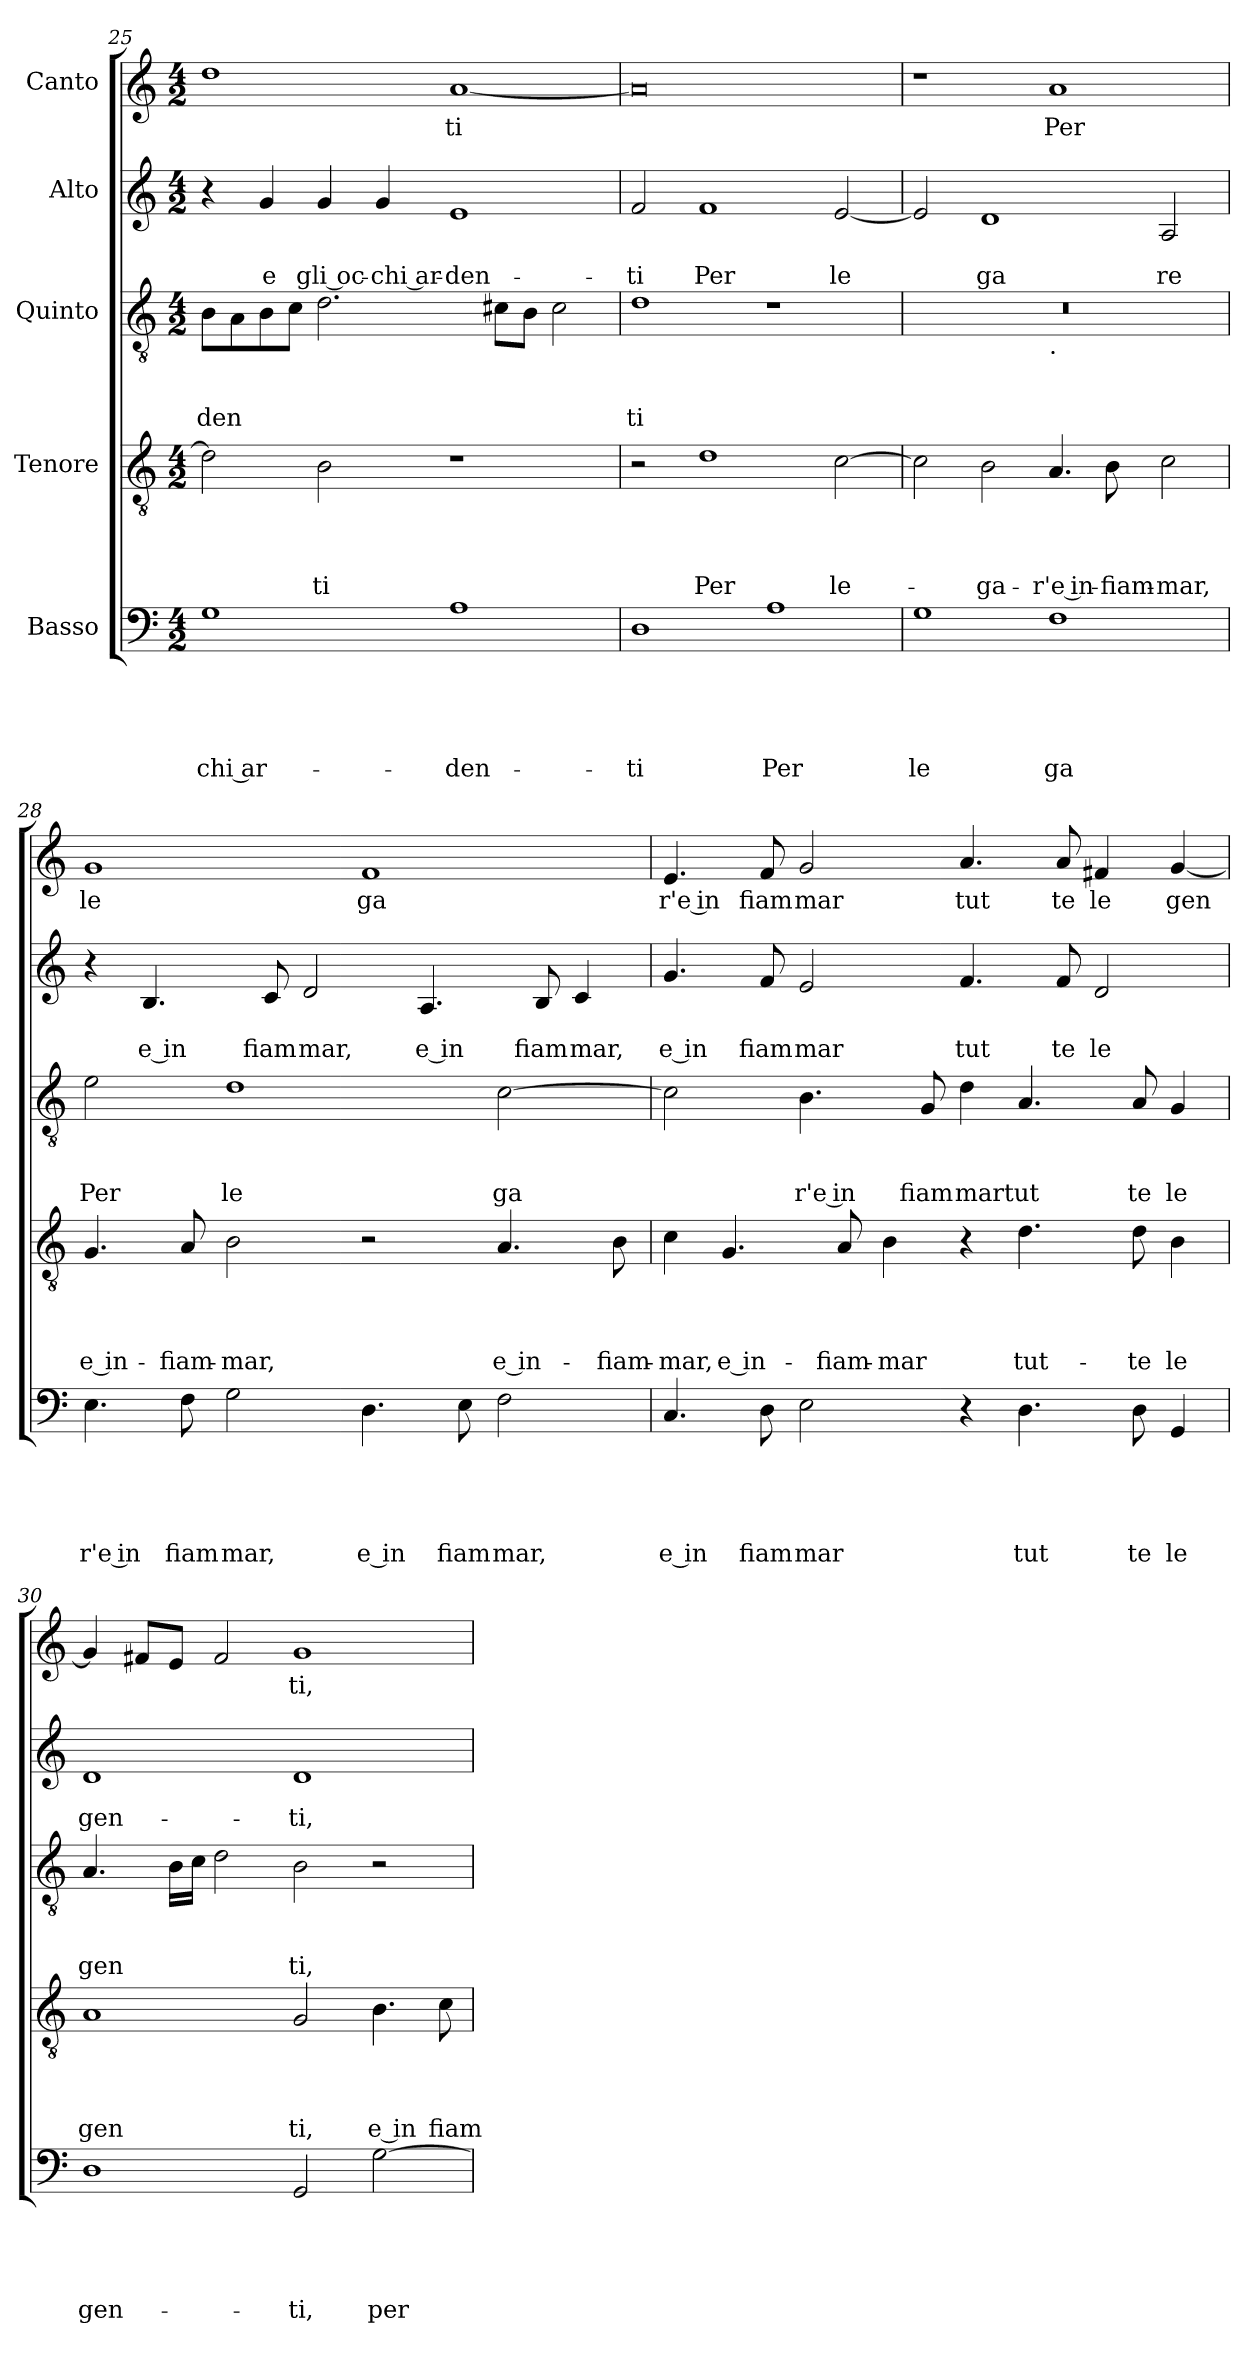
**kern	**text	**text	**text	**text	**text	**kern	**text	**text	**text	**text	**kern	**text	**text	**text	**kern	**text	**text	**kern	**text
*part5	*part5	*part5	*part5	*part5	*part5	*part4	*part4	*part4	*part4	*part4	*part3	*part3	*part3	*part3	*part2	*part2	*part2	*part1	*part1
*staff5	*staff5	*staff5	*staff5	*staff5	*staff5	*staff4	*staff4	*staff4	*staff4	*staff4	*staff3	*staff3	*staff3	*staff3	*staff2	*staff2	*staff2	*staff1	*staff1
*I"Basso	*	*	*	*	*	*I"Tenore	*	*	*	*	*I"Quinto	*	*	*	*I"Alto	*	*	*I"Canto	*
*clefF4	*	*	*	*	*	*clefGv2	*	*	*	*	*clefGv2	*	*	*	*clefG2	*	*	*clefG2	*
*k[]	*	*	*	*	*	*k[]	*	*	*	*	*k[]	*	*	*	*k[]	*	*	*k[]	*
*C:	*	*	*	*	*	*C:	*	*	*	*	*C:	*	*	*	*C:	*	*	*C:	*
*M4/2	*	*	*	*	*	*M4/2	*	*	*	*	*M4/2	*	*	*	*M4/2	*	*	*M4/2	*
=25	=25	=25	=25	=25	=25	=25	=25	=25	=25	=25	=25	=25	=25	=25	=25	=25	=25	=25	=25
!	!	!	!	!	!LO:LY:b:rj	!	!	!	!	!	!	!	!	!LO:LY:b	!	!	!	!	!
1G	.	.	.	.	-chi ar-	2d\]	.	.	.	.	8B\L	.	.	den	4r	.	.	1dd	.
.	.	.	.	.	.	.	.	.	.	.	8A\	.	.	.	.	.	.	.	.
!	!	!	!	!	!	!	!	!	!	!	!	!	!	!	!	!	!LO:LY:b	!	!
.	.	.	.	.	.	.	.	.	.	.	8B\	.	.	.	4g/	.	e	.	.
.	.	.	.	.	.	.	.	.	.	.	8c\J	.	.	.	.	.	.	.	.
!	!	!	!	!	!	!	!	!	!	!LO:LY:b	!	!	!	!	!	!	!LO:LY:b:rj	!	!
.	.	.	.	.	.	2B\	.	.	.	ti	2.d\	.	.	.	4g/	.	gli oc-	.	.
!	!	!	!	!	!	!	!	!	!	!	!	!	!	!	!	!	!LO:LY:b:rj	!	!
.	.	.	.	.	.	.	.	.	.	.	.	.	.	.	4g/	.	-chi ar-	.	.
!	!	!	!	!	!LO:LY:b	!	!	!	!	!	!	!	!	!	!	!	!LO:LY:b	!	!LO:LY:b
1A	.	.	.	.	-den-	1r	.	.	.	.	.	.	.	.	1e	.	-den-	[>1a	-ti
.	.	.	.	.	.	.	.	.	.	.	8c#X\L	.	.	.	.	.	.	.	.
.	.	.	.	.	.	.	.	.	.	.	8B\J	.	.	.	.	.	.	.	.
.	.	.	.	.	.	.	.	.	.	.	2c#\	.	.	.	.	.	.	.	.
!!LO:PB:g=z
=26	=26	=26	=26	=26	=26	=26	=26	=26	=26	=26	=26	=26	=26	=26	=26	=26	=26	=26	=26
!	!	!	!	!	!LO:LY:b	!	!	!	!	!	!	!	!	!LO:LY:b	!	!	!LO:LY:b	!	!
1D	.	.	.	.	-ti	2r	.	.	.	.	1d	.	.	ti	2f/	.	-ti	0a]	.
!	!	!	!	!	!	!	!	!	!	!LO:LY:b	!	!	!	!	!	!	!LO:LY:b	!	!
.	.	.	.	.	.	1d	.	.	.	Per	.	.	.	.	1f	.	Per	.	.
!	!	!	!	!	!LO:LY:b	!	!	!	!	!	!	!	!	!	!	!	!	!	!
1A	.	.	.	.	Per	.	.	.	.	.	1r	.	.	.	.	.	.	.	.
!	!	!	!	!	!	!	!	!	!	!LO:LY:b	!	!	!	!	!	!	!LO:LY:b	!	!
.	.	.	.	.	.	[>2c\	.	.	.	le-	.	.	.	.	[<2e/	.	le	.	.
=27	=27	=27	=27	=27	=27	=27	=27	=27	=27	=27	=27	=27	=27	=27	=27	=27	=27	=27	=27
!	!	!	!	!	!LO:LY:b	!	!	!	!	!	!	!	!	!	!	!	!	!	!
*	*	*	*	*	*	*	*	*	*	*	*^	*	*	*	*	*	*	*	*
1G	.	.	.	.	le	2c\]	.	.	.	.	0r	1ryy	.	.	.	2e/]	.	.	1r	.
!	!	!	!	!	!	!	!	!	!	!LO:LY:b	!	!	!	!	!	!	!	!LO:LY:b	!	!
.	.	.	.	.	.	2B\	.	.	.	-ga-	.	.	.	.	.	1d	.	ga	.	.
!	!	!	!	!	!	!	!	!	!	!	!	!LO:TX:b:t=.	!	!	!	!	!	!	!	!
!	!	!	!	!	!LO:LY:b	!	!	!	!	!LO:LY:b:rj	!	!	!	!	!	!	!	!	!	!LO:LY:b
1F	.	.	.	.	ga	4.A/	.	.	.	-r'e in-	.	1ryy	.	.	.	.	.	.	1a	Per
!	!	!	!	!	!	!	!	!	!	!LO:LY:b	!	!	!	!	!	!	!	!	!	!
.	.	.	.	.	.	8B\	.	.	.	-fiam-	.	.	.	.	.	.	.	.	.	.
!	!	!	!	!	!	!	!	!	!	!LO:LY:b	!	!	!	!	!	!	!	!LO:LY:b	!	!
.	.	.	.	.	.	2c\	.	.	.	-mar,	.	.	.	.	.	2A/	.	re	.	.
=28	=28	=28	=28	=28	=28	=28	=28	=28	=28	=28	=28	=28	=28	=28	=28	=28	=28	=28	=28	=28
!	!	!	!	!	!LO:LY:b:rj	!	!	!	!	!LO:LY:b:rj	!	!	!	!	!LO:LY:b	!	!	!	!	!LO:LY:b
*	*	*	*	*	*	*	*	*	*	*	*v	*v	*	*	*	*	*	*	*	*
4.E\	.	.	.	.	r'e in	4.G/	.	.	.	e in-	2e\	.	.	Per	4r	.	.	1g	le
!	!	!	!	!	!	!	!	!	!	!	!	!	!	!	!	!	!LO:LY:b:rj	!	!
.	.	.	.	.	.	.	.	.	.	.	.	.	.	.	4.B/	.	e in	.	.
!	!	!	!	!	!LO:LY:b	!	!	!	!	!LO:LY:b	!	!	!	!	!	!	!	!	!
8F\	.	.	.	.	fiam	8A/	.	.	.	-fiam-	.	.	.	.	.	.	.	.	.
!	!	!	!	!	!LO:LY:b	!	!	!	!	!LO:LY:b	!	!	!	!LO:LY:b	!	!	!	!	!
2G\	.	.	.	.	mar,	2B\	.	.	.	-mar,	1d	.	.	le	.	.	.	.	.
!	!	!	!	!	!	!	!	!	!	!	!	!	!	!	!	!	!LO:LY:b	!	!
.	.	.	.	.	.	.	.	.	.	.	.	.	.	.	8c/	.	fiam	.	.
!	!	!	!	!	!	!	!	!	!	!	!	!	!	!	!	!	!LO:LY:b	!	!
.	.	.	.	.	.	.	.	.	.	.	.	.	.	.	2d/	.	mar,	.	.
!	!	!	!	!	!LO:LY:b:rj	!	!	!	!	!	!	!	!	!	!	!	!	!	!LO:LY:b
4.D\	.	.	.	.	e in	2r	.	.	.	.	.	.	.	.	.	.	.	1f	ga
!	!	!	!	!	!	!	!	!	!	!	!	!	!	!	!	!	!LO:LY:b:rj	!	!
.	.	.	.	.	.	.	.	.	.	.	.	.	.	.	4.A/	.	e in	.	.
!	!	!	!	!	!LO:LY:b	!	!	!	!	!	!	!	!	!	!	!	!	!	!
8E\	.	.	.	.	fiam	.	.	.	.	.	.	.	.	.	.	.	.	.	.
!	!	!	!	!	!LO:LY:b	!	!	!	!	!LO:LY:b:rj	!	!	!	!LO:LY:b	!	!	!	!	!
2F\	.	.	.	.	mar,	4.A/	.	.	.	e in-	[>2c\	.	.	ga	.	.	.	.	.
!	!	!	!	!	!	!	!	!	!	!	!	!	!	!	!	!	!LO:LY:b	!	!
.	.	.	.	.	.	.	.	.	.	.	.	.	.	.	8B/	.	fiam	.	.
!	!	!	!	!	!	!	!	!	!	!	!	!	!	!	!	!	!LO:LY:b	!	!
.	.	.	.	.	.	.	.	.	.	.	.	.	.	.	4c/	.	mar,	.	.
!	!	!	!	!	!	!	!	!	!	!LO:LY:b	!	!	!	!	!	!	!	!	!
.	.	.	.	.	.	8B\	.	.	.	-fiam-	.	.	.	.	.	.	.	.	.
=29	=29	=29	=29	=29	=29	=29	=29	=29	=29	=29	=29	=29	=29	=29	=29	=29	=29	=29	=29
!	!	!	!	!	!LO:LY:b:rj	!	!	!	!	!LO:LY:b	!	!	!	!	!	!	!LO:LY:b:rj	!	!LO:LY:b:rj
4.C/	.	.	.	.	e in	4c\	.	.	.	-mar,	2c\]	.	.	.	4.g/	.	e in	4.e/	r'e in
!	!	!	!	!	!	!	!	!	!	!LO:LY:b:rj	!	!	!	!	!	!	!	!	!
.	.	.	.	.	.	4.G/	.	.	.	e in-	.	.	.	.	.	.	.	.	.
!	!	!	!	!	!LO:LY:b	!	!	!	!	!	!	!	!	!	!	!	!LO:LY:b	!	!LO:LY:b
8D\	.	.	.	.	fiam	.	.	.	.	.	.	.	.	.	8f/	.	fiam	8f/	fiam
!	!	!	!	!	!LO:LY:b	!	!	!	!	!	!	!	!	!LO:LY:b:rj	!	!	!LO:LY:b	!	!LO:LY:b
2E\	.	.	.	.	mar	.	.	.	.	.	4.B\	.	.	r'e in	2e/	.	mar	2g/	mar
!	!	!	!	!	!	!	!	!	!	!LO:LY:b	!	!	!	!	!	!	!	!	!
.	.	.	.	.	.	8A/	.	.	.	-fiam-	.	.	.	.	.	.	.	.	.
!	!	!	!	!	!	!	!	!	!	!LO:LY:b	!	!	!	!	!	!	!	!	!
.	.	.	.	.	.	4B\	.	.	.	-mar	.	.	.	.	.	.	.	.	.
!	!	!	!	!	!	!	!	!	!	!	!	!	!	!LO:LY:b	!	!	!	!	!
.	.	.	.	.	.	.	.	.	.	.	8G/	.	.	fiam	.	.	.	.	.
!	!	!	!	!	!	!	!	!	!	!	!	!	!	!LO:LY:b	!	!	!LO:LY:b	!	!LO:LY:b
4r	.	.	.	.	.	4r	.	.	.	.	4d\	.	.	martut	4.f/	.	tut	4.a/	tut
!	!	!	!	!	!LO:LY:b	!	!	!	!	!LO:LY:b	!	!	!	!	!	!	!	!	!
4.D\	.	.	.	.	tut	4.d\	.	.	.	tut-	4.A/	.	.	.	.	.	.	.	.
!	!	!	!	!	!	!	!	!	!	!	!	!	!	!	!	!	!LO:LY:b	!	!LO:LY:b
.	.	.	.	.	.	.	.	.	.	.	.	.	.	.	8f/	.	te	8a/	te
!	!	!	!	!	!	!	!	!	!	!	!	!	!	!	!	!	!LO:LY:b	!	!LO:LY:b
.	.	.	.	.	.	.	.	.	.	.	.	.	.	.	2d/	.	le	4f#X/	le
!	!	!	!	!	!LO:LY:b	!	!	!	!	!LO:LY:b	!	!	!	!LO:LY:b	!	!	!	!	!
8D\	.	.	.	.	te	8d\	.	.	.	-te	8A/	.	.	te	.	.	.	.	.
!	!	!	!	!	!LO:LY:b	!	!	!	!	!LO:LY:b	!	!	!	!LO:LY:b	!	!	!	!	!LO:LY:b
4GG/	.	.	.	.	le	4B\	.	.	.	le	4G/	.	.	le	.	.	.	[<4g/	gen
!!LO:LB:g=z
=30	=30	=30	=30	=30	=30	=30	=30	=30	=30	=30	=30	=30	=30	=30	=30	=30	=30	=30	=30
!	!	!	!	!	!LO:LY:b	!	!	!	!	!LO:LY:b	!	!	!	!LO:LY:b	!	!	!LO:LY:b	!	!
1D	.	.	.	.	gen-	1A	.	.	.	gen	4.A/	.	.	gen	1d	.	gen-	4g/]	.
.	.	.	.	.	.	.	.	.	.	.	.	.	.	.	.	.	.	8f#X/L	.
.	.	.	.	.	.	.	.	.	.	.	16B\LL	.	.	.	.	.	.	8e/J	.
.	.	.	.	.	.	.	.	.	.	.	16c\JJ	.	.	.	.	.	.	.	.
.	.	.	.	.	.	.	.	.	.	.	2d\	.	.	.	.	.	.	2f#/	.
!	!	!	!	!	!LO:LY:b	!	!	!	!	!LO:LY:b	!	!	!	!LO:LY:b	!	!	!LO:LY:b	!	!LO:LY:b
2GG/	.	.	.	.	-ti,	2G/	.	.	.	ti,	2B\	.	.	ti,	1d	.	-ti,	1g	ti,
!	!	!	!	!	!LO:LY:b	!	!	!	!	!LO:LY:b:rj	!	!	!	!	!	!	!	!	!
[>2G\	.	.	.	.	per	4.B\	.	.	.	e in	2r	.	.	.	.	.	.	.	.
!	!	!	!	!	!	!	!	!	!	!LO:LY:b	!	!	!	!	!	!	!	!	!
.	.	.	.	.	.	8c\	.	.	.	fiam	.	.	.	.	.	.	.	.	.
=	=	=	=	=	=	=	=	=	=	=	=	=	=	=	=	=	=	=	=
*-	*-	*-	*-	*-	*-	*-	*-	*-	*-	*-	*-	*-	*-	*-	*-	*-	*-	*-	*-
